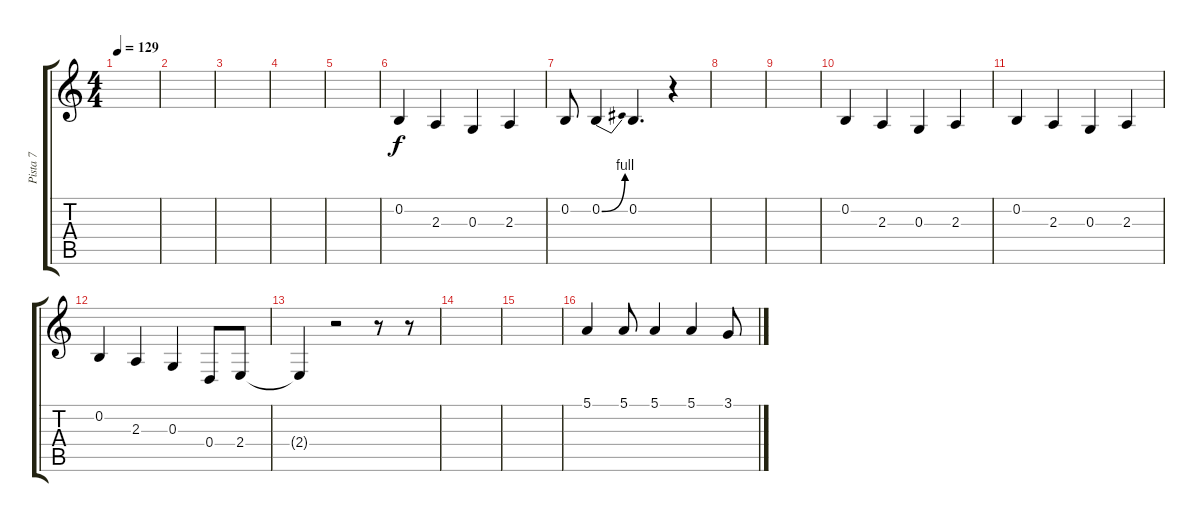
\track ("Pista 7" "Pista 7") {instrument lead6voice}
\staff {score tabs}
\tuning (E4 B3 G3 D3 A2 E2) {hide}
\ts (4 4)
\tempo 129
\clef g2
\ks c
|
|
|
|
|
0.2.4 2.3.4 0.3.4 2.3.4 |
0.2.8 0.2{be (bend 0 0 60 4)}.4 0.2.4{d} r.4 |
|
|
0.2.4 2.3.4 0.3.4 2.3.4 |
0.2.4 2.3.4 0.3.4 2.3.4 |
0.2.4 2.3.4 0.3.4 0.4.8 2.4.8 |
2.4{t}.4 r.2 r.8 r.8 |
|
|
5.1.4 5.1.8 5.1.4 5.1.4 3.1.8
